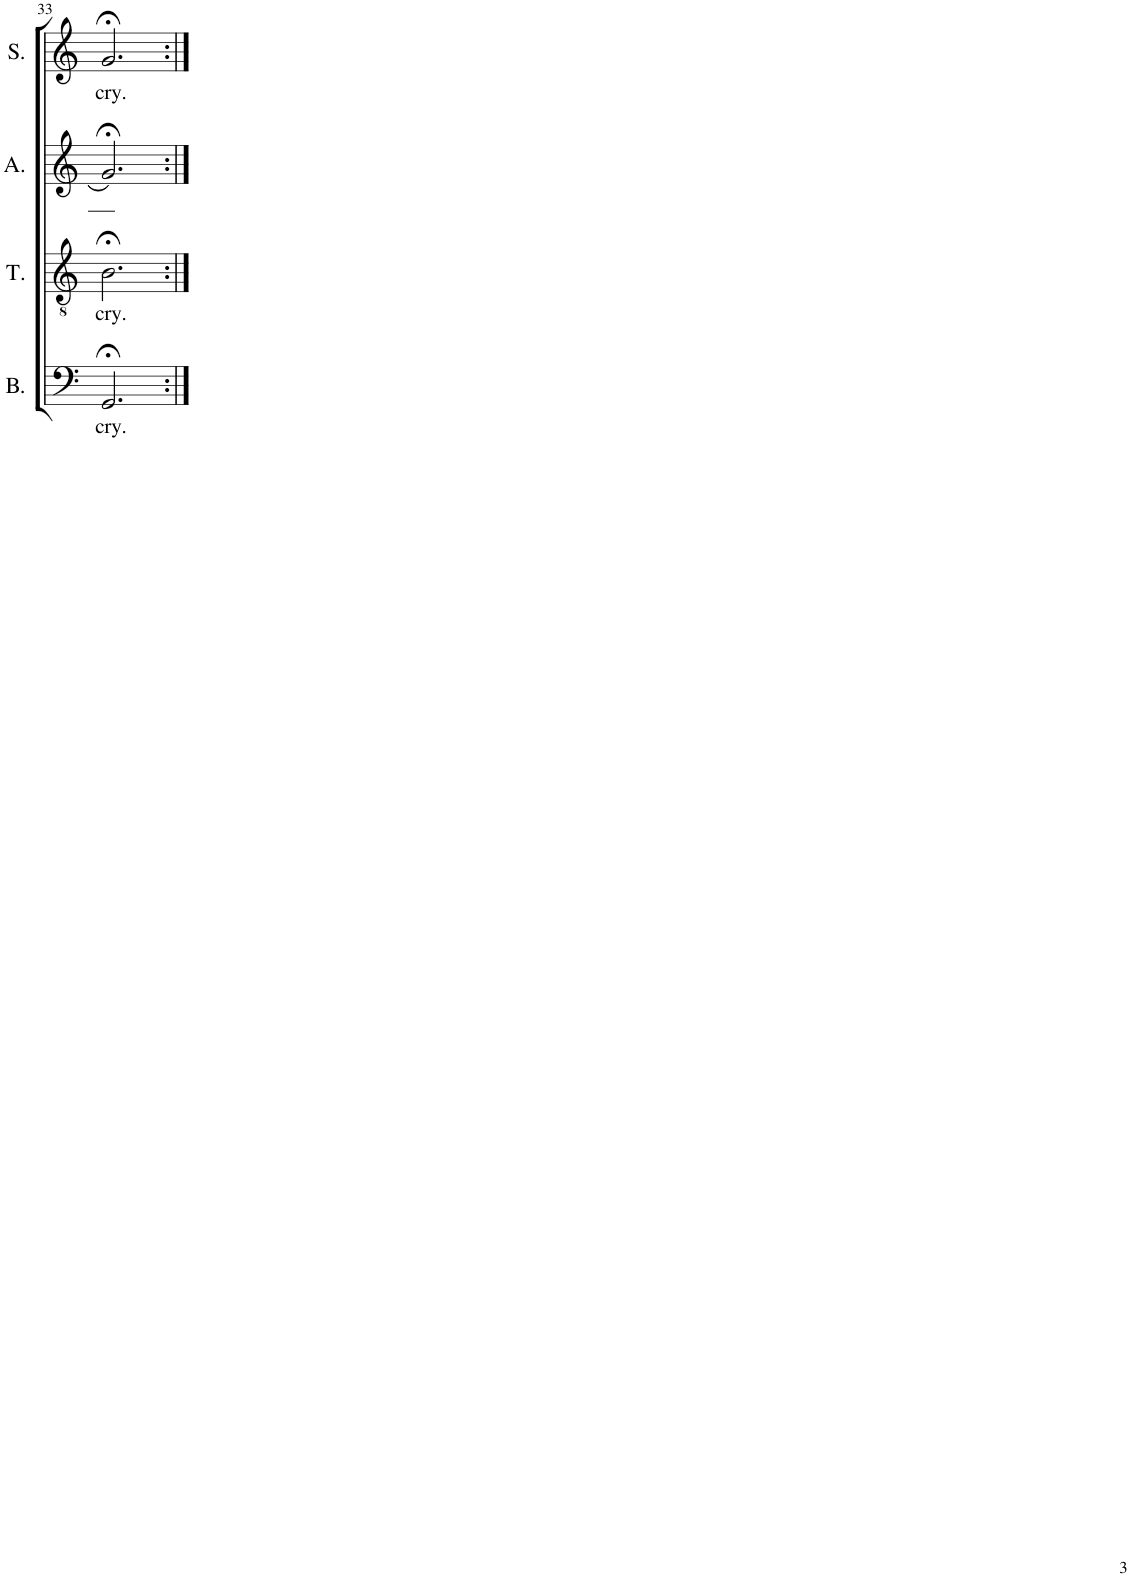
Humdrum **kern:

**kern	**text	**kern	**text	**kern	**kern	**text
*part4	*part4	*part3	*part3	*part2	*part1	*part1
*staff4	*staff4	*staff3	*staff3	*staff2	*staff1	*staff1
*I"Bass	*	*I"Tenor	*	*I"Alto	*I"Soprano	*
*I'B.	*	*I'T.	*	*I'A.	*I'S.	*
!!LO:PB:g=z
*clefF4	*	*clefGv2	*	*clefG2	*clefG2	*
*k[]	*	*k[]	*	*k[]	*k[]	*
*M3/4	*	*M3/4	*	*M3/4	*M3/4	*
=33	=33	=33	=33	=33	=33	=33
!	!LO:LY:b	!	!LO:LY:b	!	!	!LO:LY:b
2.GG;</	cry.	2.B;<\	cry.	2.g;</	2.g;</	cry.
=:|!	=:|!	=:|!	=:|!	=:|!	=:|!	=:|!
*-	*-	*-	*-	*-	*-	*-
